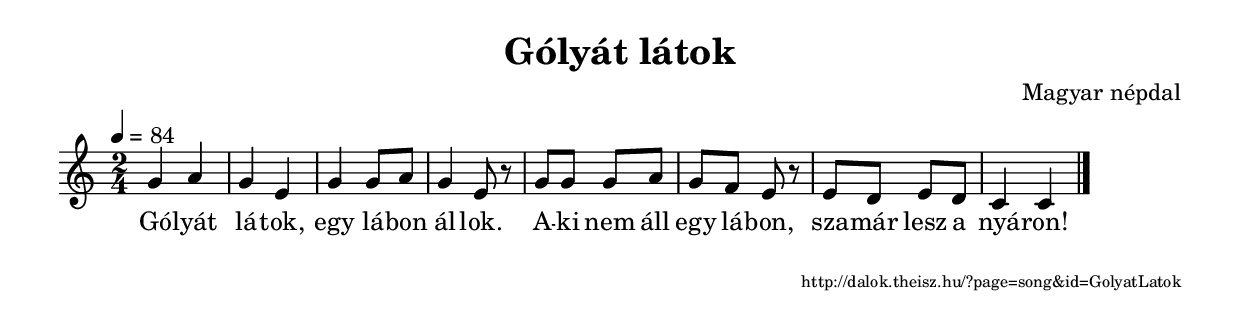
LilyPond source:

\version "2.10.33"


\header {
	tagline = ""	title = "Gólyát látok"
	composer = "Magyar népdal"
}

VoiceA = { \key c \major \override Staff.TimeSignature #'style = #'()  \time 2/4 \tempo 4=84
	\relative f' { g4 a g e g g8 a g4 e8 r
g g g a g f e r e d e d c4 c \bar "|."
	}
}
SplitLyricsA = \lyricmode { 
Gó -- lyát lá -- tok,
egy lá -- bon ál -- lok.
A -- ki nem áll egy lá -- bon,
sza -- már lesz a nyá -- ron!
}
\score {
	<<
		\context Voice = songStaff { \VoiceA }
		\lyricsto "songStaff" \new Lyrics \SplitLyricsA
	>>
	\layout {
		indent = #0
	}
}

\score {
	<<
		\context Voice = songStaff { \VoiceA }
	>>
	\midi {
	}
}

\markup { \fill-line { \hspace #1 \super http://dalok.theisz.hu/?page=song&id=GolyatLatok } }

\paper {
}
